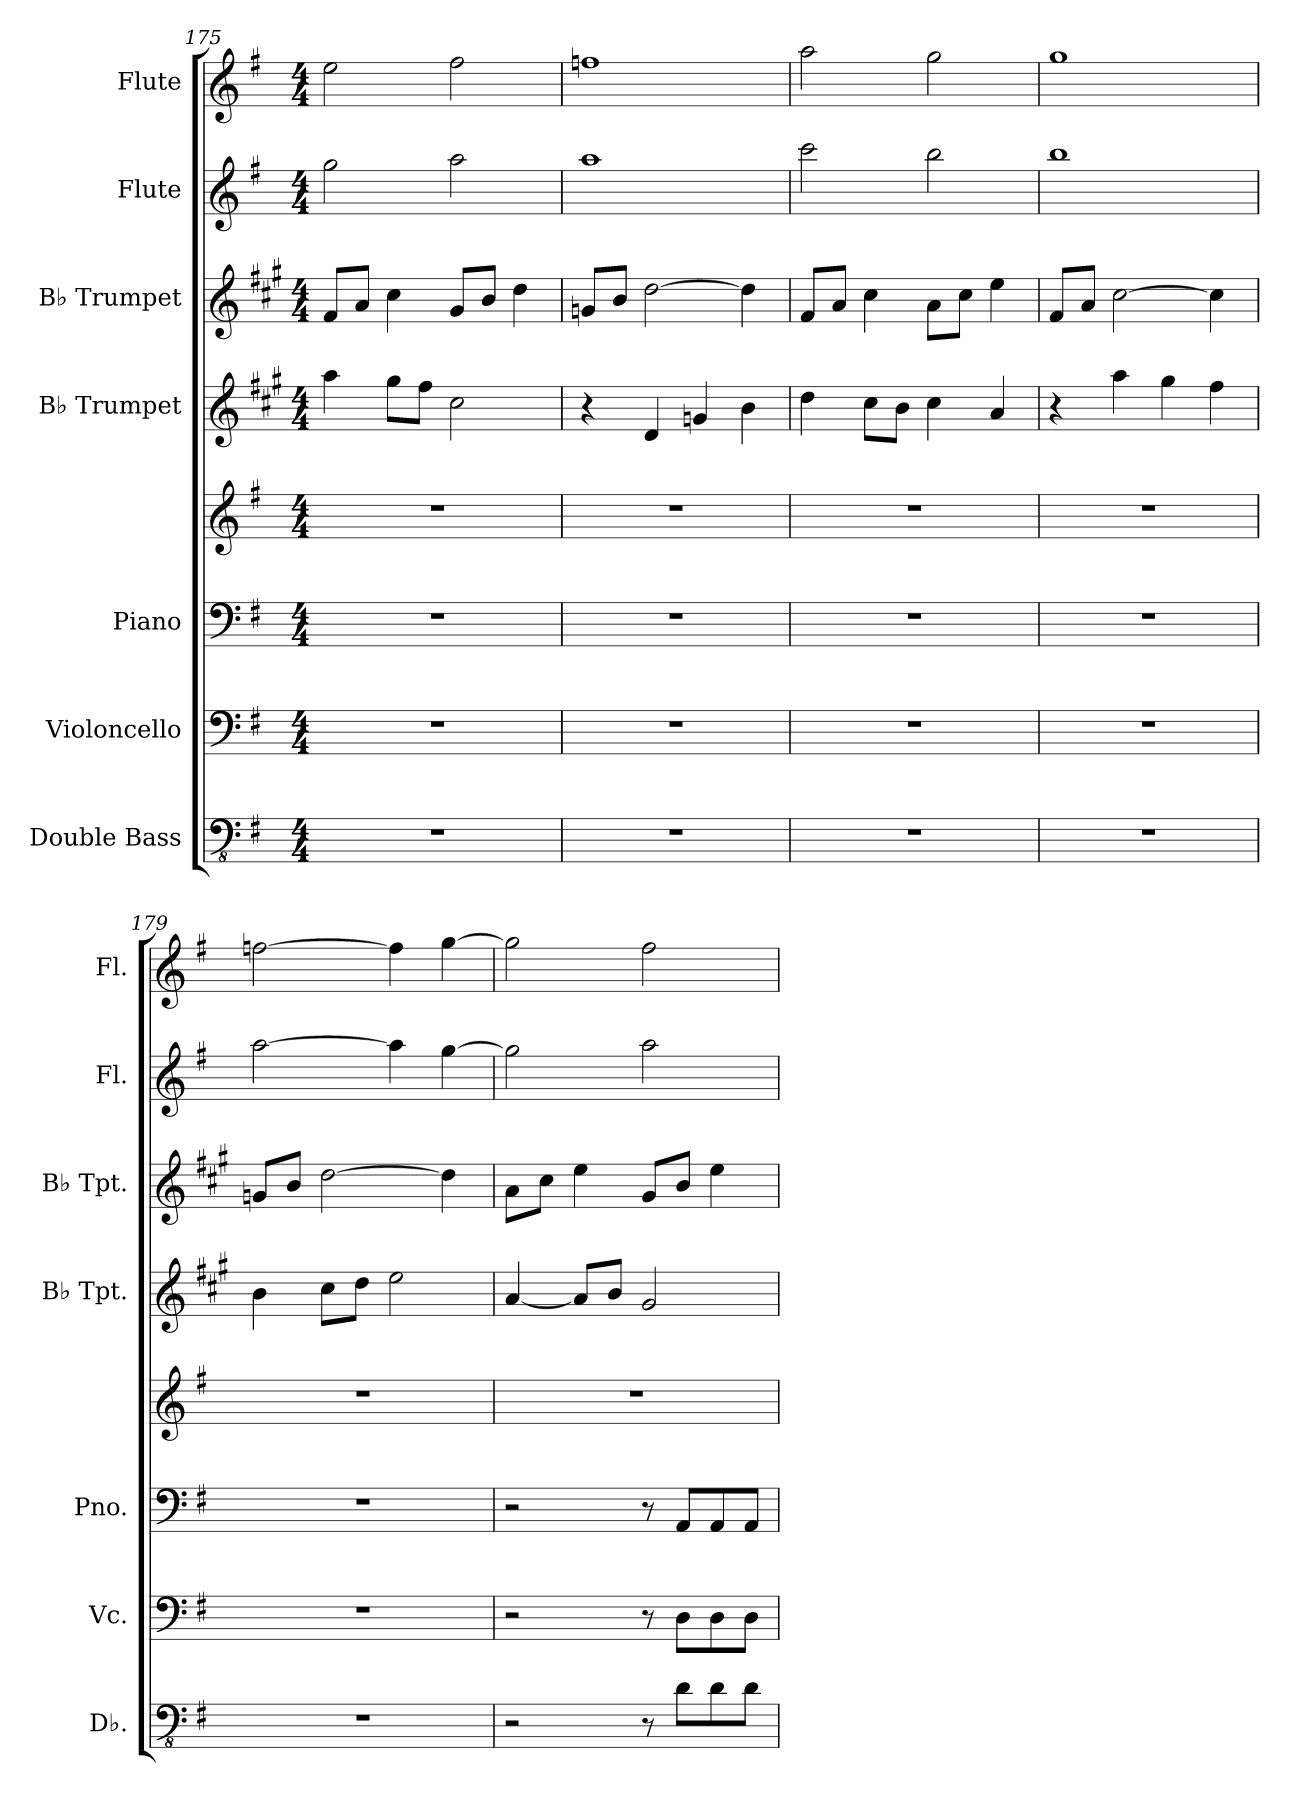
**kern	**kern	**kern	**kern	**kern	**kern	**kern	**kern
*part7	*part6	*part5	*part5	*part4	*part3	*part2	*part1
*staff8	*staff7	*staff6	*staff5	*staff4	*staff3	*staff2	*staff1
*I"Double Bass	*I"Violoncello	*I"Piano	*	*I"B♭ Trumpet	*I"B♭ Trumpet	*I"Flute	*I"Flute
*I'Db.	*I'Vc.	*I'Pno.	*	*I'B♭ Tpt.	*I'B♭ Tpt.	*I'Fl.	*I'Fl.
!!LO:PB:g=z
*clefFv4	*clefF4	*clefF4	*clefG2	*clefG2	*clefG2	*clefG2	*clefG2
*ITrd7c12	*	*	*	*ITrd1c2	*ITrd1c2	*	*
*k[f#]	*k[f#]	*k[f#]	*k[f#]	*k[f#]	*k[f#]	*k[f#]	*k[f#]
*M4/4	*M4/4	*M4/4	*M4/4	*M4/4	*M4/4	*M4/4	*M4/4
=175	=175	=175	=175	=175	=175	=175	=175
1r	1r	1r	1r	4gg\	8e/L	2gg\	2ee\
.	.	.	.	.	8g/J	.	.
.	.	.	.	8ff#\L	4b\	.	.
.	.	.	.	8ee\J	.	.	.
.	.	.	.	2b\	8f#/L	2aa\	2ff#\
.	.	.	.	.	8a/J	.	.
.	.	.	.	.	4cc\	.	.
=176	=176	=176	=176	=176	=176	=176	=176
1r	1r	1r	1r	4r	8fn/L	1aa	1ffn
.	.	.	.	.	8a/J	.	.
.	.	.	.	4c/	[2cc\	.	.
.	.	.	.	4fn/	.	.	.
.	.	.	.	4a\	4cc\]	.	.
=177	=177	=177	=177	=177	=177	=177	=177
1r	1r	1r	1r	4cc\	8e/L	2ccc\	2aa\
.	.	.	.	.	8g/J	.	.
.	.	.	.	8b\L	4b\	.	.
.	.	.	.	8a\J	.	.	.
.	.	.	.	4b\	8g\L	2bb\	2gg\
.	.	.	.	.	8b\J	.	.
.	.	.	.	4g/	4dd\	.	.
=178	=178	=178	=178	=178	=178	=178	=178
1r	1r	1r	1r	4r	8e/L	1bb	1gg
.	.	.	.	.	8g/J	.	.
.	.	.	.	4gg\	[2b\	.	.
.	.	.	.	4ff#\	.	.	.
.	.	.	.	4ee\	4b\]	.	.
=179	=179	=179	=179	=179	=179	=179	=179
1r	1r	1r	1r	4a\	8fn/L	[2aa\	[2ffn\
.	.	.	.	.	8a/J	.	.
.	.	.	.	8b\L	[2cc\	.	.
.	.	.	.	8cc\J	.	.	.
.	.	.	.	2dd\	.	4aa\]	4ff\]
.	.	.	.	.	4cc\]	[4gg\	[4gg\
!!LO:PB:g=z
=180	=180	=180	=180	=180	=180	=180	=180
2r	2r	2r	1r	[4g/	8g\L	2gg\]	2gg\]
.	.	.	.	.	8b\J	.	.
.	.	.	.	8g/L]	4dd\	.	.
.	.	.	.	8a/J	.	.	.
8r	8r	8r	.	2f#/	8f#/L	2aa\	2ff#\
8DD\L	8D\L	8AA/L	.	.	8a/J	.	.
8DD\	8D\	8AA/	.	.	4dd\	.	.
8DD\J	8D\J	8AA/J	.	.	.	.	.
=	=	=	=	=	=	=	=
*-	*-	*-	*-	*-	*-	*-	*-
